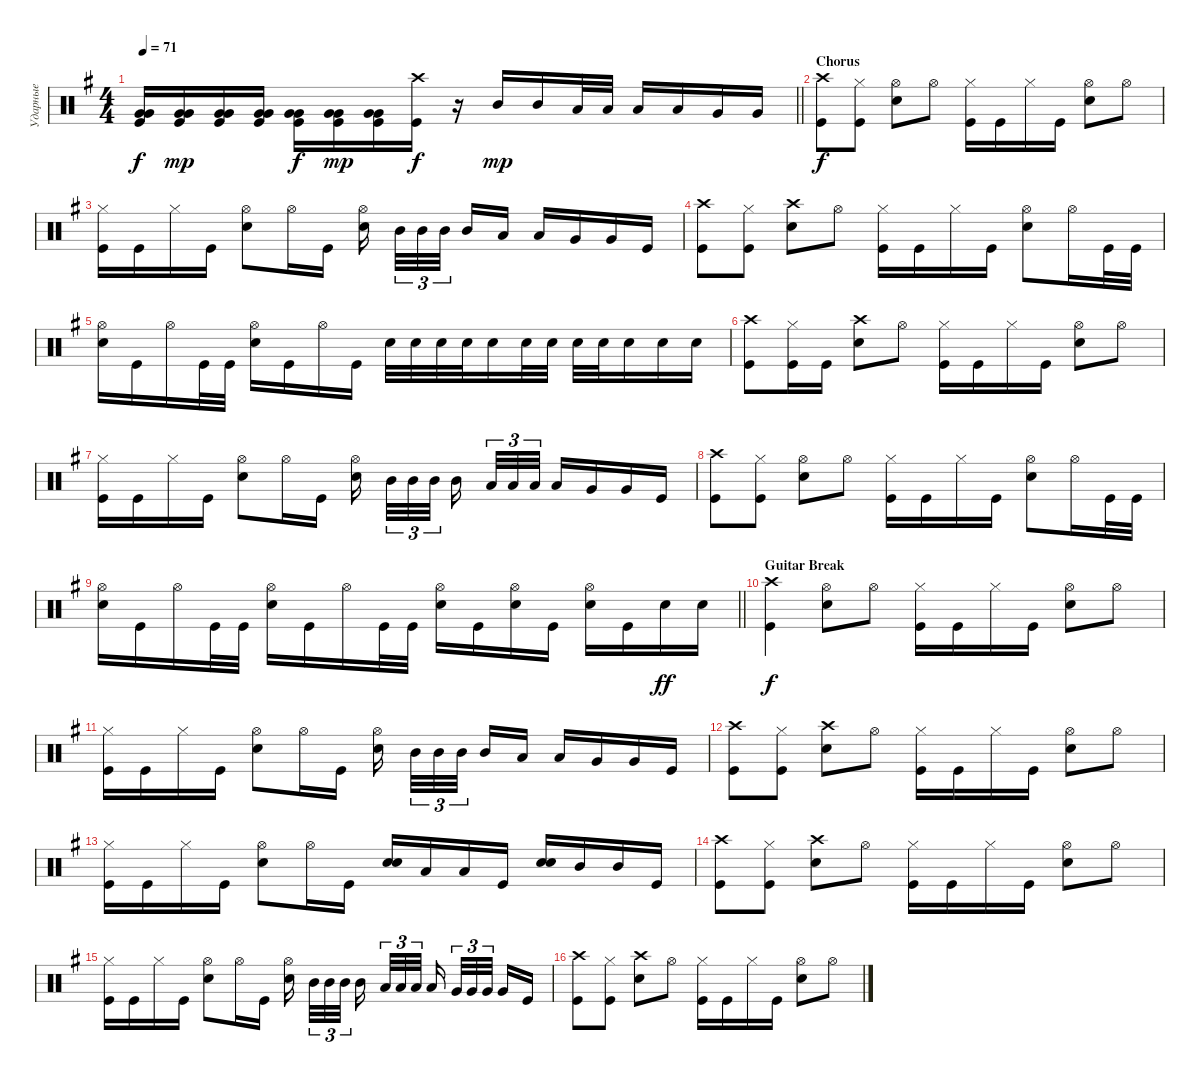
\track ("Ударные" "Ударные") {instrument percussion}
\staff {score}
\articulation defaults
\ts (4 4)
\tempo 71
\clef neutral
\barLineRight lightlight
\ks eminor
("Kick (hit)" "Very Low Tom (hit)" "Very Low Tom (hit)").16{bd 240 dy f} ("Kick (hit)" "Very Low Tom (hit)" "Very Low Tom (hit)").16{bd 240 dy mp} ("Kick (hit)" "Very Low Tom (hit)" "Very Low Tom (hit)").16{bd 240} ("Kick (hit)" "Very Low Tom (hit)" "Very Low Tom (hit)").16{bd 240} ("Very Low Tom (hit)" "Kick (hit)" "Very Low Tom (hit)").16{bd 240 dy f} ("Very Low Tom (hit)" "Kick (hit)" "Very Low Tom (hit)").16{bd 240 dy mp} ("Very Low Tom (hit)" "Kick (hit)" "Very Low Tom (hit)").16{bd 240} ("Crash high (hit)" "Kick (hit)").16{dy f} r.16 "Mid Tom (hit)".16{dy mp} "Mid Tom (hit)".16 "Low Tom (hit)".32 "Low Tom (hit)".32 "Low Tom (hit)".16 "Low Tom (hit)".16 "Very Low Tom (hit)".16 "Very Low Tom (hit)".16 |
\section ("" "Chorus")
("Kick (hit)" "Crash high (hit)").8{dy f} ("Hi-Hat (closed)" "Kick (hit)").8 ("Hi-Hat (open)" "Snare (hit) 2").8 "Hi-Hat (open)".8 ("Kick (hit)" "Hi-Hat (closed)").16 "Kick (hit)".16 "Hi-Hat (closed)".16 "Kick (hit)".16 ("Snare (hit) 2" "Hi-Hat (open)").8 "Hi-Hat (open)".8 |
("Kick (hit)" "Hi-Hat (closed)").16 "Kick (hit)".16 "Hi-Hat (closed)".16 "Kick (hit)".16 ("Hi-Hat (open)" "Snare (hit) 2").8 "Hi-Hat (open)".16 "Kick (hit)".16 ("Snare (hit) 2" "Hi-Hat (open)").16{beam splitsecondary} "Mid Tom (hit)".32{tu (3 2)} "Mid Tom (hit)".32{tu (3 2)} "Mid Tom (hit)".32{tu (3 2) beam splitsecondary} "Mid Tom (hit)".16 "Low Tom (hit)".16 "Low Tom (hit)".16 "Very Low Tom (hit)".16 "Very Low Tom (hit)".16 "Kick (hit)".16 |
("Kick (hit)" "Crash high (hit)").8 ("Hi-Hat (closed)" "Kick (hit)").8 ("Crash high (hit)" "Snare (hit) 2").8 "Hi-Hat (open)".8 ("Kick (hit)" "Hi-Hat (closed)").16 "Kick (hit)".16 "Hi-Hat (closed)".16 "Kick (hit)".16 ("Snare (hit) 2" "Hi-Hat (open)").8 "Hi-Hat (open)".16 "Kick (hit)".32 "Kick (hit)".32 |
("Snare (hit) 2" "Hi-Hat (open)").16 "Kick (hit)".16 "Hi-Hat (open)".16 "Kick (hit)".32 "Kick (hit)".32 ("Snare (hit) 2" "Hi-Hat (open)").16 "Kick (hit)".16 "Hi-Hat (open)".16 "Kick (hit)".16 "Snare (hit) 2".32 "Snare (hit) 2".32 "Snare (hit) 2".32 "Snare (hit) 2".32 "Snare (hit) 2".16 "Snare (hit) 2".32 "Snare (hit) 2".32 "Snare (hit) 2".32 "Snare (hit) 2".32 "Snare (hit) 2".16 "Snare (hit) 2".16 "Snare (hit) 2".16 |
("Kick (hit)" "Crash high (hit)").8 ("Hi-Hat (closed)" "Kick (hit)").16 "Kick (hit)".16 ("Crash high (hit)" "Snare (hit) 2").8 "Hi-Hat (open)".8 ("Kick (hit)" "Hi-Hat (closed)").16 "Kick (hit)".16 "Hi-Hat (closed)".16 "Kick (hit)".16 ("Snare (hit) 2" "Hi-Hat (open)").8 "Hi-Hat (open)".8 |
("Kick (hit)" "Hi-Hat (closed)").16 "Kick (hit)".16 "Hi-Hat (closed)".16 "Kick (hit)".16 ("Hi-Hat (open)" "Snare (hit) 2").8 "Hi-Hat (open)".16 "Kick (hit)".16 ("Snare (hit) 2" "Hi-Hat (open)").16{beam splitsecondary} "Mid Tom (hit)".32{tu (3 2)} "Mid Tom (hit)".32{tu (3 2)} "Mid Tom (hit)".32{tu (3 2) beam splitsecondary} "Mid Tom (hit)".16{beam splitsecondary} "Low Tom (hit)".32{tu (3 2)} "Low Tom (hit)".32{tu (3 2)} "Low Tom (hit)".32{tu (3 2)} "Low Tom (hit)".16 "Very Low Tom (hit)".16 "Very Low Tom (hit)".16 "Kick (hit)".16 |
("Kick (hit)" "Crash high (hit)").8 ("Hi-Hat (closed)" "Kick (hit)").8 ("Hi-Hat (open)" "Snare (hit) 2").8 "Hi-Hat (open)".8 ("Kick (hit)" "Hi-Hat (closed)").16 "Kick (hit)".16 "Hi-Hat (closed)".16 "Kick (hit)".16 ("Snare (hit) 2" "Hi-Hat (open)").8 "Hi-Hat (open)".16 "Kick (hit)".32 "Kick (hit)".32 |
\barLineRight lightlight
("Snare (hit) 2" "Hi-Hat (open)").16 "Kick (hit)".16 "Hi-Hat (open)".16 "Kick (hit)".32 "Kick (hit)".32 ("Snare (hit) 2" "Hi-Hat (open)").16 "Kick (hit)".16 "Hi-Hat (open)".16 "Kick (hit)".32 "Kick (hit)".32 ("Snare (hit) 2" "Hi-Hat (open)").16 "Kick (hit)".16 ("Snare (hit) 2" "Hi-Hat (open)").16 "Kick (hit)".16 ("Snare (hit) 2" "Hi-Hat (open)").16 "Kick (hit)".16 "Snare (hit) 2".16{dy ff} "Snare (hit) 2".16 |
\section ("" "Guitar Break")
("Kick (hit)" "Crash high (hit)").4{dy f} ("Snare (hit) 2" "Hi-Hat (open)").8 "Hi-Hat (open)".8 ("Kick (hit)" "Hi-Hat (closed)").16 "Kick (hit)".16 "Hi-Hat (closed)".16 "Kick (hit)".16 ("Snare (hit) 2" "Hi-Hat (open)").8 "Hi-Hat (open)".8 |
("Kick (hit)" "Hi-Hat (closed)").16 "Kick (hit)".16 "Hi-Hat (closed)".16 "Kick (hit)".16 ("Snare (hit) 2" "Hi-Hat (open)").8 "Hi-Hat (open)".16 "Kick (hit)".16 ("Snare (hit) 2" "Hi-Hat (open)").16{beam splitsecondary} "Mid Tom (hit)".32{tu (3 2)} "Mid Tom (hit)".32{tu (3 2)} "Mid Tom (hit)".32{tu (3 2) beam splitsecondary} "Mid Tom (hit)".16 "Low Tom (hit)".16 "Low Tom (hit)".16 "Very Low Tom (hit)".16 "Very Low Tom (hit)".16 "Kick (hit)".16 |
("Kick (hit)" "Crash high (hit)").8 ("Hi-Hat (closed)" "Kick (hit)").8 ("Snare (hit) 2" "Crash high (hit)").8 "Hi-Hat (open)".8 ("Kick (hit)" "Hi-Hat (closed)").16 "Kick (hit)".16 "Hi-Hat (closed)".16 "Kick (hit)".16 ("Snare (hit) 2" "Hi-Hat (open)").8 "Hi-Hat (open)".8 |
("Kick (hit)" "Hi-Hat (closed)").16 "Kick (hit)".16 "Hi-Hat (closed)".16 "Kick (hit)".16 ("Snare (hit) 2" "Hi-Hat (open)").8 "Hi-Hat (open)".16 "Kick (hit)".16 ("Snare (hit) 2" "Snare (hit) 2").16{bd 240} "Low Tom (hit)".16 "Low Tom (hit)".16 "Kick (hit)".16 ("Snare (hit) 2" "Snare (hit) 2").16{bd 240} "Mid Tom (hit)".16 "Mid Tom (hit)".16 "Kick (hit)".16 |
("Kick (hit)" "Crash high (hit)").8 ("Hi-Hat (closed)" "Kick (hit)").8 ("Snare (hit) 2" "Crash high (hit)").8 "Hi-Hat (open)".8 ("Kick (hit)" "Hi-Hat (closed)").16 "Kick (hit)".16 "Hi-Hat (closed)".16 "Kick (hit)".16 ("Snare (hit) 2" "Hi-Hat (open)").8 "Hi-Hat (open)".8 |
("Kick (hit)" "Hi-Hat (closed)").16 "Kick (hit)".16 "Hi-Hat (closed)".16 "Kick (hit)".16 ("Snare (hit) 2" "Hi-Hat (open)").8 "Hi-Hat (open)".16 "Kick (hit)".16 ("Snare (hit) 2" "Hi-Hat (open)").16{beam splitsecondary} "Mid Tom (hit)".32{tu (3 2)} "Mid Tom (hit)".32{tu (3 2)} "Mid Tom (hit)".32{tu (3 2) beam splitsecondary} "Mid Tom (hit)".16{beam splitsecondary} "Low Tom (hit)".32{tu (3 2)} "Low Tom (hit)".32{tu (3 2)} "Low Tom (hit)".32{tu (3 2)} "Low Tom (hit)".16{beam splitsecondary} "Very Low Tom (hit)".32{tu (3 2)} "Very Low Tom (hit)".32{tu (3 2)} "Very Low Tom (hit)".32{tu (3 2) beam splitsecondary} "Very Low Tom (hit)".16 "Kick (hit)".16 |
("Kick (hit)" "Crash high (hit)").8 ("Hi-Hat (closed)" "Kick (hit)").8 ("Snare (hit) 2" "Crash high (hit)").8 "Hi-Hat (open)".8 ("Kick (hit)" "Hi-Hat (closed)").16 "Kick (hit)".16 "Hi-Hat (closed)".16 "Kick (hit)".16 ("Snare (hit) 2" "Hi-Hat (open)").8 "Hi-Hat (open)".8
